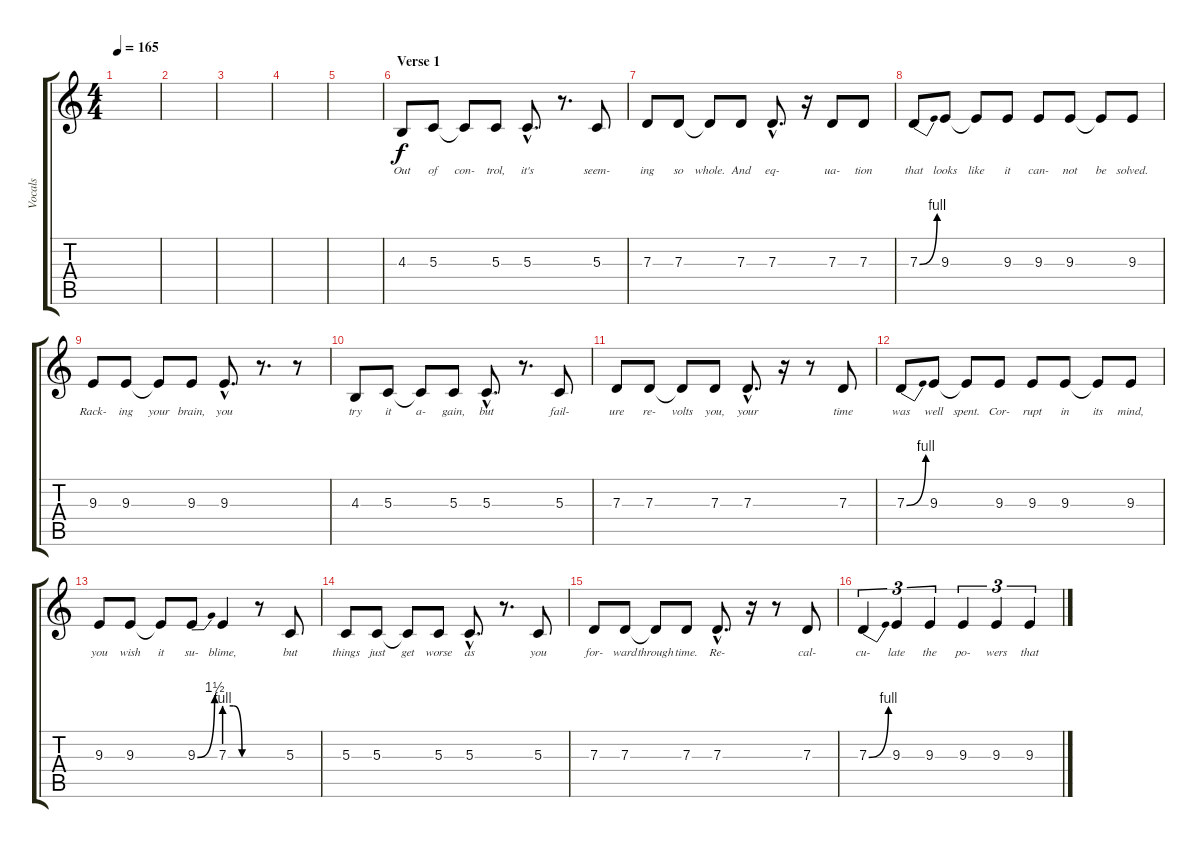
\track ("Vocals" "Vocals") {instrument lead2sawtooth}
\staff {score tabs}
\tuning (E4 B3 G3 D3 A2 E2) {hide}
\ts (4 4)
\tempo 165
\clef g2
\ks c
|
|
|
|
|
\section ("" "Verse 1")
4.3.8{lyrics (0 "Out") lyrics (1 "") lyrics (2 "") lyrics (3 "") lyrics (4 "")} 5.3.8{lyrics (0 "of") lyrics (1 "") lyrics (2 "") lyrics (3 "") lyrics (4 "")} 5.3{t}.8{lyrics (0 "con-") lyrics (1 "") lyrics (2 "") lyrics (3 "") lyrics (4 "")} 5.3.8{lyrics (0 "trol,") lyrics (1 "") lyrics (2 "") lyrics (3 "") lyrics (4 "")} 5.3{hac}.8{d lyrics (0 "it's") lyrics (1 "") lyrics (2 "") lyrics (3 "") lyrics (4 "")} r.8{d} 5.3.8{lyrics (0 "seem-") lyrics (1 "") lyrics (2 "") lyrics (3 "") lyrics (4 "")} |
7.3.8{lyrics (0 "ing") lyrics (1 "") lyrics (2 "") lyrics (3 "") lyrics (4 "")} 7.3.8{lyrics (0 "so") lyrics (1 "") lyrics (2 "") lyrics (3 "") lyrics (4 "")} 7.3{t}.8{lyrics (0 "whole.") lyrics (1 "") lyrics (2 "") lyrics (3 "") lyrics (4 "")} 7.3.8{lyrics (0 "And") lyrics (1 "") lyrics (2 "") lyrics (3 "") lyrics (4 "")} 7.3{hac}.8{d lyrics (0 "eq-") lyrics (1 "") lyrics (2 "") lyrics (3 "") lyrics (4 "")} r.16 7.3.8{lyrics (0 "ua-") lyrics (1 "") lyrics (2 "") lyrics (3 "") lyrics (4 "")} 7.3.8{lyrics (0 "tion") lyrics (1 "") lyrics (2 "") lyrics (3 "") lyrics (4 "")} |
7.3{be (bend 0 0 60 4)}.8{lyrics (0 "that") lyrics (1 "") lyrics (2 "") lyrics (3 "") lyrics (4 "")} 9.3.8{lyrics (0 "looks") lyrics (1 "") lyrics (2 "") lyrics (3 "") lyrics (4 "")} 9.3{t}.8{lyrics (0 "like") lyrics (1 "") lyrics (2 "") lyrics (3 "") lyrics (4 "")} 9.3.8{lyrics (0 "it") lyrics (1 "") lyrics (2 "") lyrics (3 "") lyrics (4 "")} 9.3.8{lyrics (0 "can-") lyrics (1 "") lyrics (2 "") lyrics (3 "") lyrics (4 "")} 9.3.8{lyrics (0 "not") lyrics (1 "") lyrics (2 "") lyrics (3 "") lyrics (4 "")} 9.3{t}.8{lyrics (0 "be") lyrics (1 "") lyrics (2 "") lyrics (3 "") lyrics (4 "")} 9.3.8{lyrics (0 "solved.") lyrics (1 "") lyrics (2 "") lyrics (3 "") lyrics (4 "")} |
9.3.8{lyrics (0 "Rack-") lyrics (1 "") lyrics (2 "") lyrics (3 "") lyrics (4 "")} 9.3.8{lyrics (0 "ing") lyrics (1 "") lyrics (2 "") lyrics (3 "") lyrics (4 "")} 9.3{t}.8{lyrics (0 "your") lyrics (1 "") lyrics (2 "") lyrics (3 "") lyrics (4 "")} 9.3.8{lyrics (0 "brain,") lyrics (1 "") lyrics (2 "") lyrics (3 "") lyrics (4 "")} 9.3{hac}.8{d lyrics (0 "you") lyrics (1 "") lyrics (2 "") lyrics (3 "") lyrics (4 "")} r.8{d} r.8 |
4.3.8{lyrics (0 "try") lyrics (1 "") lyrics (2 "") lyrics (3 "") lyrics (4 "")} 5.3.8{lyrics (0 "it") lyrics (1 "") lyrics (2 "") lyrics (3 "") lyrics (4 "")} 5.3{t}.8{lyrics (0 "a-") lyrics (1 "") lyrics (2 "") lyrics (3 "") lyrics (4 "")} 5.3.8{lyrics (0 "gain,") lyrics (1 "") lyrics (2 "") lyrics (3 "") lyrics (4 "")} 5.3{hac}.8{d lyrics (0 "but") lyrics (1 "") lyrics (2 "") lyrics (3 "") lyrics (4 "")} r.8{d} 5.3.8{lyrics (0 "fail-") lyrics (1 "") lyrics (2 "") lyrics (3 "") lyrics (4 "")} |
7.3.8{lyrics (0 "ure") lyrics (1 "") lyrics (2 "") lyrics (3 "") lyrics (4 "")} 7.3.8{lyrics (0 "re-") lyrics (1 "") lyrics (2 "") lyrics (3 "") lyrics (4 "")} 7.3{t}.8{lyrics (0 "volts") lyrics (1 "") lyrics (2 "") lyrics (3 "") lyrics (4 "")} 7.3.8{lyrics (0 "you,") lyrics (1 "") lyrics (2 "") lyrics (3 "") lyrics (4 "")} 7.3{hac}.8{d lyrics (0 "your") lyrics (1 "") lyrics (2 "") lyrics (3 "") lyrics (4 "")} r.16 r.8 7.3.8{lyrics (0 "time") lyrics (1 "") lyrics (2 "") lyrics (3 "") lyrics (4 "")} |
7.3{be (bend 0 0 60 4)}.8{lyrics (0 "was") lyrics (1 "") lyrics (2 "") lyrics (3 "") lyrics (4 "")} 9.3.8{lyrics (0 "well") lyrics (1 "") lyrics (2 "") lyrics (3 "") lyrics (4 "")} 9.3{t}.8{lyrics (0 "spent.") lyrics (1 "") lyrics (2 "") lyrics (3 "") lyrics (4 "")} 9.3.8{lyrics (0 "Cor-") lyrics (1 "") lyrics (2 "") lyrics (3 "") lyrics (4 "")} 9.3.8{lyrics (0 "rupt") lyrics (1 "") lyrics (2 "") lyrics (3 "") lyrics (4 "")} 9.3.8{lyrics (0 "in") lyrics (1 "") lyrics (2 "") lyrics (3 "") lyrics (4 "")} 9.3{t}.8{lyrics (0 "its") lyrics (1 "") lyrics (2 "") lyrics (3 "") lyrics (4 "")} 9.3.8{lyrics (0 "mind,") lyrics (1 "") lyrics (2 "") lyrics (3 "") lyrics (4 "")} |
9.3.8{lyrics (0 "you") lyrics (1 "") lyrics (2 "") lyrics (3 "") lyrics (4 "")} 9.3.8{lyrics (0 "wish") lyrics (1 "") lyrics (2 "") lyrics (3 "") lyrics (4 "")} 9.3{t}.8{lyrics (0 "it") lyrics (1 "") lyrics (2 "") lyrics (3 "") lyrics (4 "")} 9.3{be (bend 0 0 60 6)}.8{lyrics (0 "su-") lyrics (1 "") lyrics (2 "") lyrics (3 "") lyrics (4 "")} 7.3{be (custom 0 4 20 4 40 0 60 0)}.4{lyrics (0 "blime,") lyrics (1 "") lyrics (2 "") lyrics (3 "") lyrics (4 "")} r.8 5.3.8{lyrics (0 "but") lyrics (1 "") lyrics (2 "") lyrics (3 "") lyrics (4 "")} |
5.3.8{lyrics (0 "things") lyrics (1 "") lyrics (2 "") lyrics (3 "") lyrics (4 "")} 5.3.8{lyrics (0 "just") lyrics (1 "") lyrics (2 "") lyrics (3 "") lyrics (4 "")} 5.3{t}.8{lyrics (0 "get") lyrics (1 "") lyrics (2 "") lyrics (3 "") lyrics (4 "")} 5.3.8{lyrics (0 "worse") lyrics (1 "") lyrics (2 "") lyrics (3 "") lyrics (4 "")} 5.3{hac}.8{d lyrics (0 "as") lyrics (1 "") lyrics (2 "") lyrics (3 "") lyrics (4 "")} r.8{d} 5.3.8{lyrics (0 "you") lyrics (1 "") lyrics (2 "") lyrics (3 "") lyrics (4 "")} |
7.3.8{lyrics (0 "for-") lyrics (1 "") lyrics (2 "") lyrics (3 "") lyrics (4 "")} 7.3.8{lyrics (0 "ward") lyrics (1 "") lyrics (2 "") lyrics (3 "") lyrics (4 "")} 7.3{t}.8{lyrics (0 "through") lyrics (1 "") lyrics (2 "") lyrics (3 "") lyrics (4 "")} 7.3.8{lyrics (0 "time.") lyrics (1 "") lyrics (2 "") lyrics (3 "") lyrics (4 "")} 7.3{hac}.8{d lyrics (0 "Re-") lyrics (1 "") lyrics (2 "") lyrics (3 "") lyrics (4 "")} r.16 r.8 7.3.8{lyrics (0 "cal-") lyrics (1 "") lyrics (2 "") lyrics (3 "") lyrics (4 "")} |
7.3{be (bend 0 0 60 4)}.4{tu (3 2) lyrics (0 "cu-") lyrics (1 "") lyrics (2 "") lyrics (3 "") lyrics (4 "")} 9.3.4{tu (3 2) lyrics (0 "late") lyrics (1 "") lyrics (2 "") lyrics (3 "") lyrics (4 "")} 9.3.4{tu (3 2) lyrics (0 "the") lyrics (1 "") lyrics (2 "") lyrics (3 "") lyrics (4 "")} 9.3.4{tu (3 2) lyrics (0 "po-") lyrics (1 "") lyrics (2 "") lyrics (3 "") lyrics (4 "")} 9.3.4{tu (3 2) lyrics (0 "wers") lyrics (1 "") lyrics (2 "") lyrics (3 "") lyrics (4 "")} 9.3.4{tu (3 2) lyrics (0 "that") lyrics (1 "") lyrics (2 "") lyrics (3 "") lyrics (4 "")}
